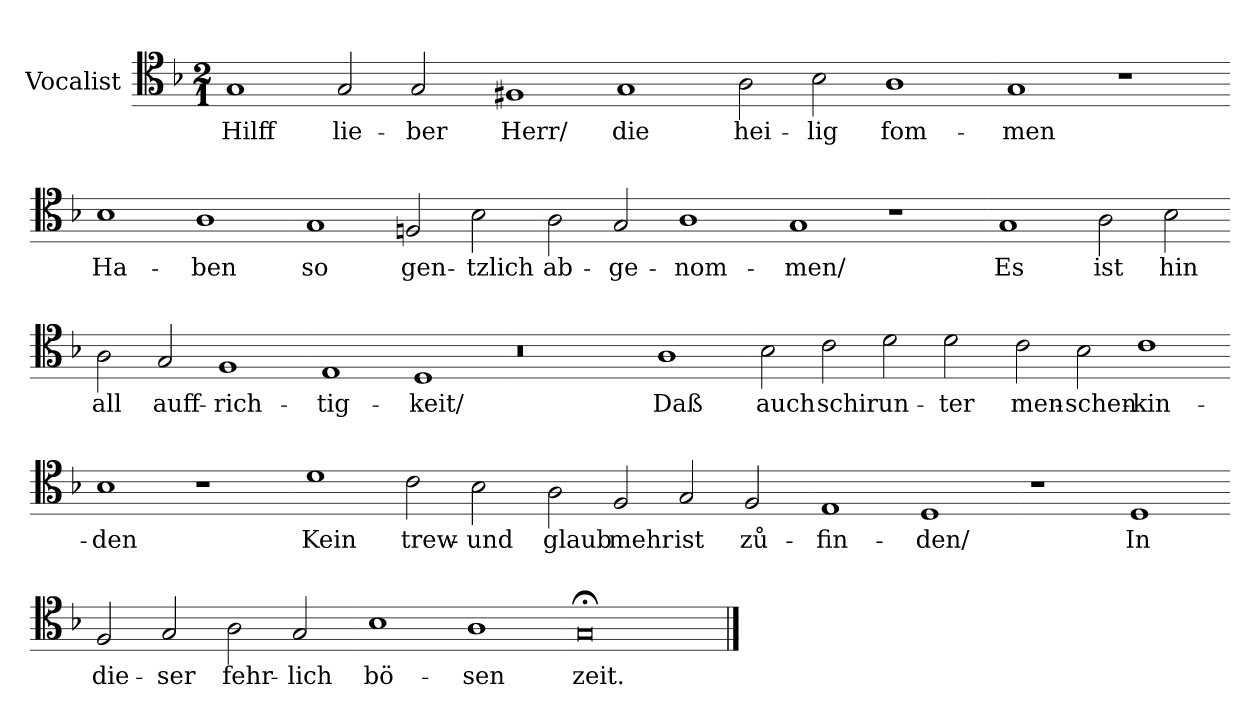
**kern	**text
*part1	*part1
*staff1	*staff1
*I"Vocalist	*
*clefC4	*
*k[b-]	*
*M2/1	*
*MM180	*
=	=
1G	Hilff
2G	lie-
2G	-ber
=-	=-
1F#X	Herr/
1G	die
=-	=-
2A	hei-
2B-	-lig
1A	fom-
=-	=-
1G	-men
1r	.
=-	=-
1B-	Ha-
1A	-ben
=-	=-
1G	so
2Fn	gen-
2B-	-tzlich
=-	=-
2A	ab-
2G	-ge-
1A	-nom-
=-	=-
1G	-men/
1r	.
=-	=-
1G	Es
2A	ist
2B-	hin
=-	=-
2A	all
2G	auff-
1F	-rich-
=-	=-
1E	-tig-
1D	-keit/
=-	=-
0r	.
1A	Daß
=-	=-
2B-	auch
2c	schir
2d	un-
2d	-ter
=-	=-
2c	men-
2B-	-schen-
1c	kin-
=-	=-
1B-	-den
1r	.
=-	=-
1d	Kein
2c	trew-
2B-	und
=-	=-
2A	glaub
2F	mehr
2G	ist
2F	zů-
=-	=-
1E	fin-
1D	-den/
=-	=-
1r	.
1D	In
=-	=-
2F	die-
2G	-ser
2A	fehr-
2G	-lich
=-	=-
1B-	bö-
1A	-sen
=-	=-
0G;<	zeit.
==	==
*-	*-
